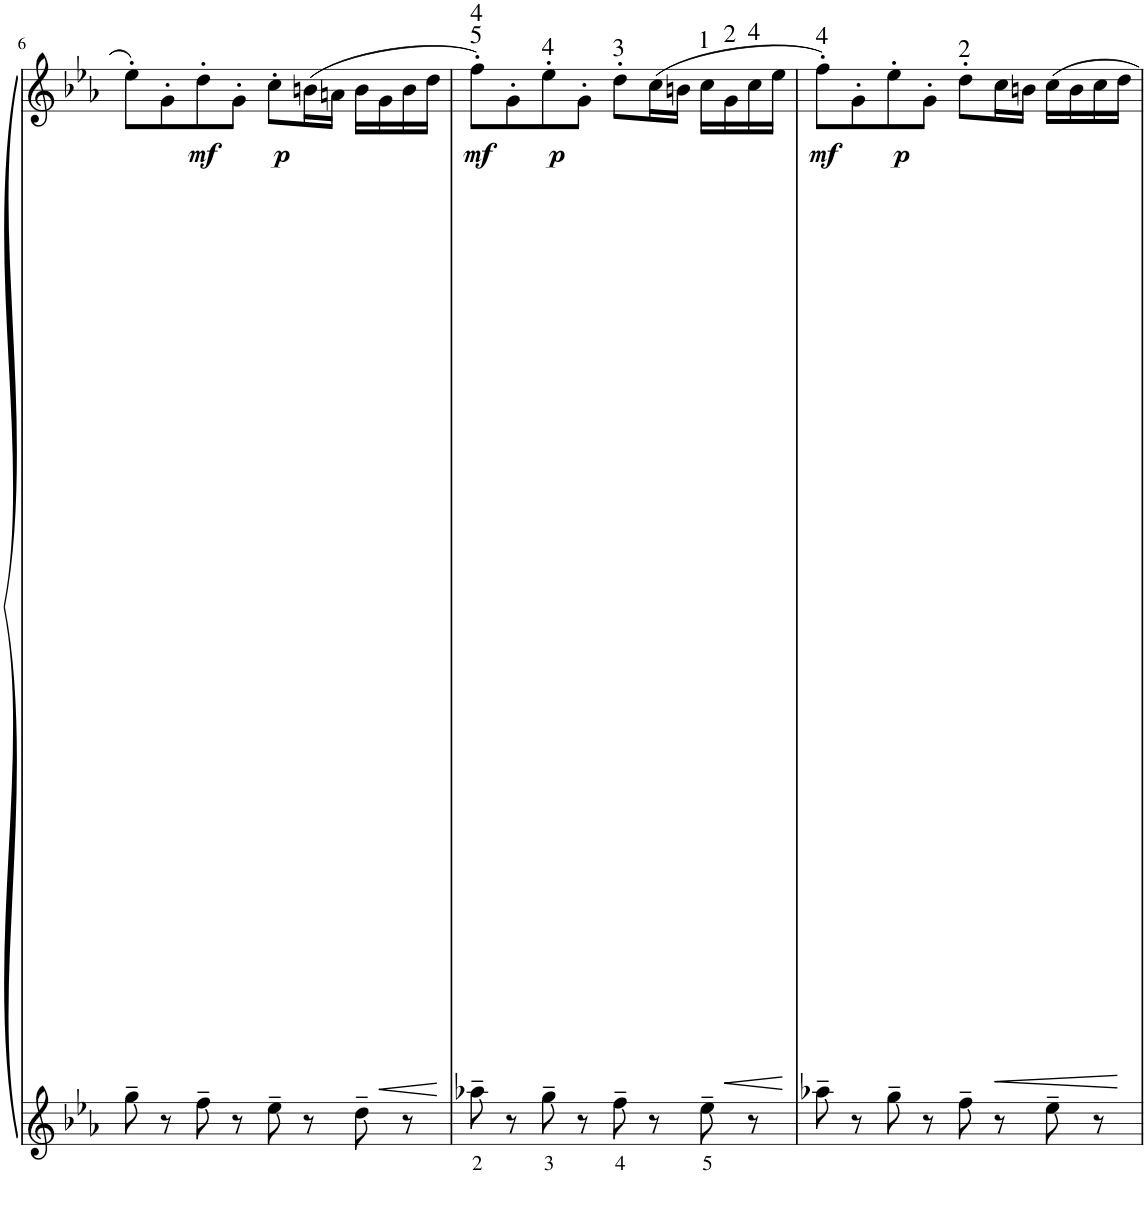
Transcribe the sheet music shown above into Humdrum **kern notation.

**kern	**text	**kern	**dynam	**harte
*part1	*part1	*part1	*part1	*part1
*staff2	*staff2	*staff1	*staff1/2	*
*I"Piano	*	*	*	*
*I'Pno	*	*	*	*
!!LO:PB:g=z
*clefG2	*	*clefG2	*	*
*k[b-e-a-]	*	*k[b-e-a-]	*	*
*M4/4	*	*M4/4	*	*
*met(c)	*	*met(c)	*	*
=6	=6	=6	=6	=6
!	!	!	!LO:DY:b	!
8gg~\	.	8ee-'\L	mf	.
!	!	!	!LO:DY:b	!
8r	.	8g'\	p	.
8ff~\	.	8dd'\	.	.
8r	.	8g'\J	.	.
8ee-~\	.	8cc'\L	.	.
8r	.	(16bn\L	.	.
.	.	16an\JJ	.	.
8dd~\	.	16b\LL	.	.
!	!	!	!LO:HP:b	!
.	.	16g\	<	.
8r	.	16b\	.	.
.	.	16dd\JJ	[	.
=7	=7	=7	=7	=7
!	!LO:LY:b	!	!LO:DY:b	!LO:H:n=1:kt=5
!	!	!	!	!LO:H:n=2:kt=4
8aa-X~\	2	8ff'\L)	mf	N N
!	!	!	!LO:DY:b	!
8r	.	8g'\	p	.
!	!LO:LY:b	!	!	!LO:H:kt=4
8gg~\	3	8ee-'\	.	N
8r	.	8g'\J	.	.
!	!LO:LY:b	!	!	!LO:H:kt=3
8ff~\	4	8dd'\L	.	N
8r	.	(16cc\L	.	.
.	.	16bn\JJ	.	.
!	!LO:LY:b	!	!	!LO:H:kt=1
8ee-~\	5	16cc\LL	.	N
!	!	!	!LO:HP:b	!LO:H:kt=2
.	.	16g\	<	N
!	!	!	!	!LO:H:kt=4
8r	.	16cc\	.	N
.	.	16ee-\JJ	[	.
=8	=8	=8	=8	=8
!	!	!	!LO:DY:b	!LO:H:kt=4
8aa-X~\	.	8ff'\L)	mf	N
!	!	!	!LO:DY:b	!
8r	.	8g'\	p	.
8gg~\	.	8ee-'\	.	.
8r	.	8g'\J	.	.
!	!	!	!	!LO:H:kt=2
8ff~\	.	8dd'\L	.	N
!	!	!	!LO:HP:b	!
8r	.	16cc\L	<	.
.	.	16bn\JJ	.	.
8ee-~\	.	16cc\LL	.	.
.	.	16b\	.	.
8r	.	16cc\	.	.
.	.	16dd\JJ	[	.
=	=	=	=	=
*-	*-	*-	*-	*-
